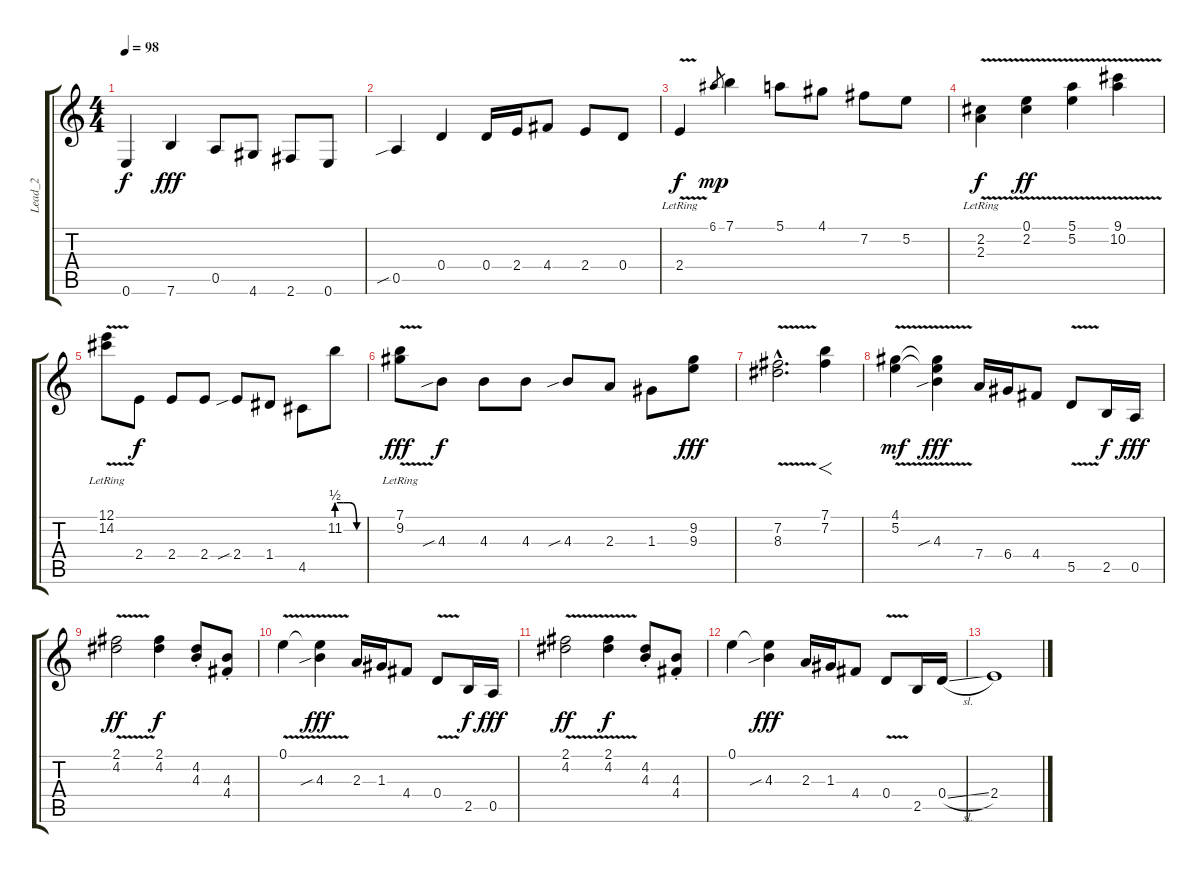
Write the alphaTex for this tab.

\track ("Lead_2" "Lead_2") {instrument acousticguitarnylon}
\staff {score tabs}
\tuning (E4 B3 G3 D3 A2 E2) {hide}
\ts (4 4)
\tempo 98
\clef g2
\ks c
0.6.4{dy f volume 16 instrument electricguitarclean} 7.6.4{dy fff} 0.5.8 4.6.8 2.6.8 0.6.8 |
0.5{sib}.4{instrument electricbasspick} 0.4.4 0.4.16 2.4.16 4.4.8 2.4.8 0.4.8 |
2.4{v lr}.4{dy f} 6.1.8{gr dy mp} 7.1.4 5.1.8 4.1.8 7.2.8 5.2.8 |
(2.2{v lr} 2.3).4{dy f instrument electricguitarjazz} (0.1{v} 2.2{v}).4{dy ff} (5.1{v} 5.2{v}).4 (9.1{v} 10.2{v}).4 |
(12.1{v lr} 14.2{v lr}).8 2.4.8{dy f} 2.4.8 2.4.8 2.4{sib}.8 1.4.8 4.5.8 11.2{be (custom 0 2 15 2 30 2 45 0 60 0)}.8 |
(7.1{v lr} 9.2{v lr}).8{dy fff} 4.3{sib}.8{dy f} 4.3.8 4.3.8 4.3{sib}.8 2.3.8 1.3.8 (9.2 9.3).8{dy fff} |
(7.2{v hac} 8.3{hac}).2{d} (7.1 7.2).4{f} |
(4.1{v} 5.2{v}).4{dy mf volume 13 instrument electricbassfinger} (4.1{t} 5.2{t} 4.3{sib}).4{dy fff} 7.4.16 6.4.16 4.4.8 5.5{v}.8 2.5.16{dy f} 0.5.16{dy fff} |
(2.1{v} 4.2).2{dy ff} (2.1 4.2).4{dy f} (4.2{st} 4.3{st}).8 (4.3{st} 4.4{st}).8 |
0.1{v}.4{volume 13 instrument electricbassfinger} (0.1{t} 4.3{sib}).4{dy fff} 2.3.16 1.3.16 4.4.8 0.4{v}.8 2.5.16{dy f} 0.5.16{dy fff} |
(2.1{v} 4.2).2{dy ff} (2.1 4.2{v}).4{dy f} (4.2{st} 4.3{st}).8 (4.3{st} 4.4{st}).8 |
0.1.4{volume 13 instrument electricbassfinger} (0.1{t} 4.3{sib}).4{dy fff} 2.3.16 1.3.16 4.4.8 0.4{v}.8 2.5.16 0.4{sl}.16 |
2.4.1
